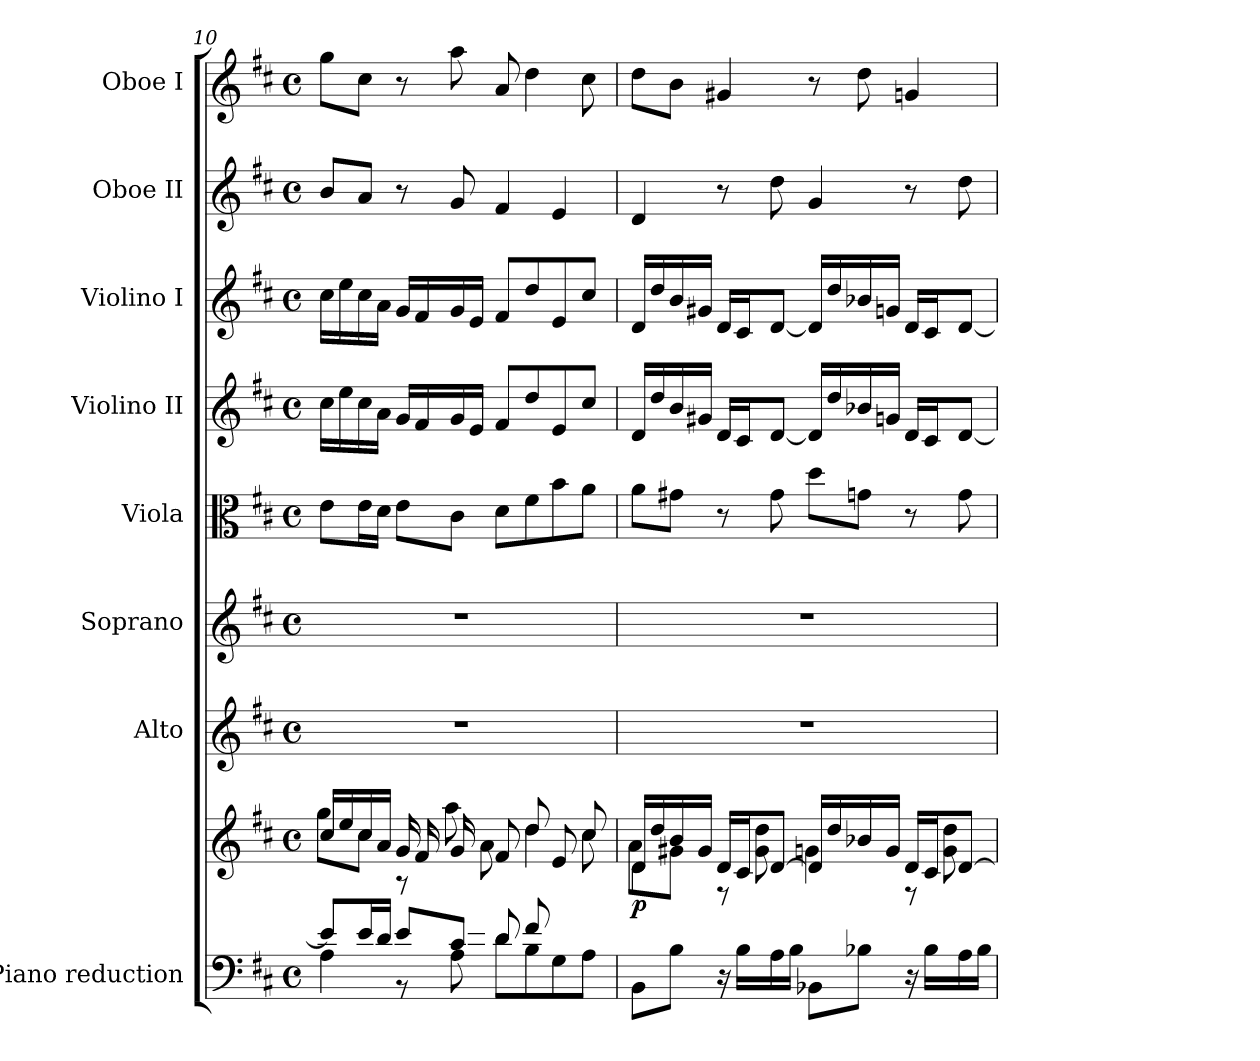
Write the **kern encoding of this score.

**kern	**kern	**dynam	**kern	**kern	**kern	**kern	**kern	**kern	**kern
*part8	*part8	*part8	*part7	*part6	*part5	*part4	*part3	*part2	*part1
*staff9	*staff8	*staff8/9	*staff7	*staff6	*staff5	*staff4	*staff3	*staff2	*staff1
*I"Piano reduction	*	*	*I"Alto	*I"Soprano	*I"Viola	*I"Violino II	*I"Violino I	*I"Oboe II	*I"Oboe I
*I'Pno	*	*	*	*	*I'Vla	*I'Vln	*I'Vln	*I'Ob	*I'Ob
*clefF4	*clefG2	*	*clefG2	*clefG2	*clefC3	*clefG2	*clefG2	*clefG2	*clefG2
*k[f#c#]	*k[f#c#]	*	*k[f#c#]	*k[f#c#]	*k[f#c#]	*k[f#c#]	*k[f#c#]	*k[f#c#]	*k[f#c#]
*M4/4	*M4/4	*	*M4/4	*M4/4	*M4/4	*M4/4	*M4/4	*M4/4	*M4/4
*met(c)	*met(c)	*	*met(c)	*met(c)	*met(c)	*met(c)	*met(c)	*met(c)	*met(c)
=10	=10	=10	=10	=10	=10	=10	=10	=10	=10
*^	*^	*	*	*	*	*	*	*	*
*	*^	*	*^	*	*	*	*	*	*	*	*
4..ryy	8e/L]	4A\	16cc#/LL	8gg\L	2.ryy	.	1r	1r	8e\L	16cc#\LL	16cc#\LL	8b/L	8gg\L
.	.	.	16ee/	.	.	.	.	.	.	16ee\	16ee\	.	.
.	16e/L	.	16cc#/	8cc#\J	.	.	.	.	16e\L	16cc#\	16cc#\	8a/J	8cc#\J
.	16d/JJ	.	16a/JJ	.	.	.	.	.	16d\JJ	16a\JJ	16a\JJ	.	.
.	8e/L	8r	16g/LL	8r	.	.	.	.	8e\L	16g/LL	16g/LL	8r	8r
.	.	.	16f#/	.	.	.	.	.	.	16f#/	16f#/	.	.
.	8c#/J	8A\	16g/	8aa\	.	.	.	.	8c#\J	16g/	16g/	8g/	8aa\
16e/JJ	.	.	16ryy	.	.	.	.	.	.	16e/JJ	16e/JJ	.	.
2ryy	8d/L	8d\L	8f#/L	8a\	.	.	.	.	8d\L	8f#/L	8f#/L	4f#/	8a/
.	8f#/	8B\	8dd/	4dd\	.	.	.	.	8f#\	8dd/	8dd/	.	4dd\
.	4ryy	8G\	8e/	.	8b\	.	.	.	8b\	8e/	8e/	4e/	.
.	.	8A\J	8cc#/J	8cc#\	8a\J	.	.	.	8a\J	8cc#/J	8cc#/J	.	8cc#\
=11	=11	=11	=11	=11	=11	=11	=11	=11	=11	=11	=11	=11	=11
!	!	!	!	!	!	!LO:DY:b	!	!	!	!	!	!	!
*v	*v	*v	*	*	*	*	*	*	*	*	*	*	*
8BB\L	16d/LL	4d\	8a\L	p	1r	1r	8a\L	16d/LL	16d/LL	4d/	8dd\L
.	16dd/	.	.	.	.	.	.	16dd/	16dd/	.	.
8B\J	16b/	.	8g#X\J	.	.	.	8g#X\J	16b/	16b/	.	8b\J
.	16g#/JJ	.	.	.	.	.	.	16g#X/JJ	16g#X/JJ	.	.
16r	16d/LL	8r	4ryy	.	.	.	8r	16d/LL	16d/LL	8r	4g#X/
16B\LL	16c#/J	.	.	.	.	.	.	16c#/J	16c#/J	.	.
16A\	[<8d/J	8g#\ 8dd\	.	.	.	.	8g#\	[8d/J	[8d/J	8dd\	.
16B\JJ	.	.	.	.	.	.	.	.	.	.	.
8BB-X\L	16d/LL]	4gn\	2ryy	.	.	.	8dd\L	16d/LL]	16d/LL]	4g/	8r
.	16dd/	.	.	.	.	.	.	16dd/	16dd/	.	.
8B-X\J	16b-X/	.	.	.	.	.	8gn\J	16b-X/	16b-X/	.	8dd\
.	16g/JJ	.	.	.	.	.	.	16gn/JJ	16gn/JJ	.	.
16r	16d/LL	8r	.	.	.	.	8r	16d/LL	16d/LL	8r	4gn/
16B-\LL	16c#/J	.	.	.	.	.	.	16c#/J	16c#/J	.	.
16A\	[<8d/J	8g\ 8dd\	.	.	.	.	8g\	[8d/J	[8d/J	8dd\	.
16B-\JJ	.	.	.	.	.	.	.	.	.	.	.
*	*v	*v	*v	*	*	*	*	*	*	*	*
=	=	=	=	=	=	=	=	=	=
*-	*-	*-	*-	*-	*-	*-	*-	*-	*-
